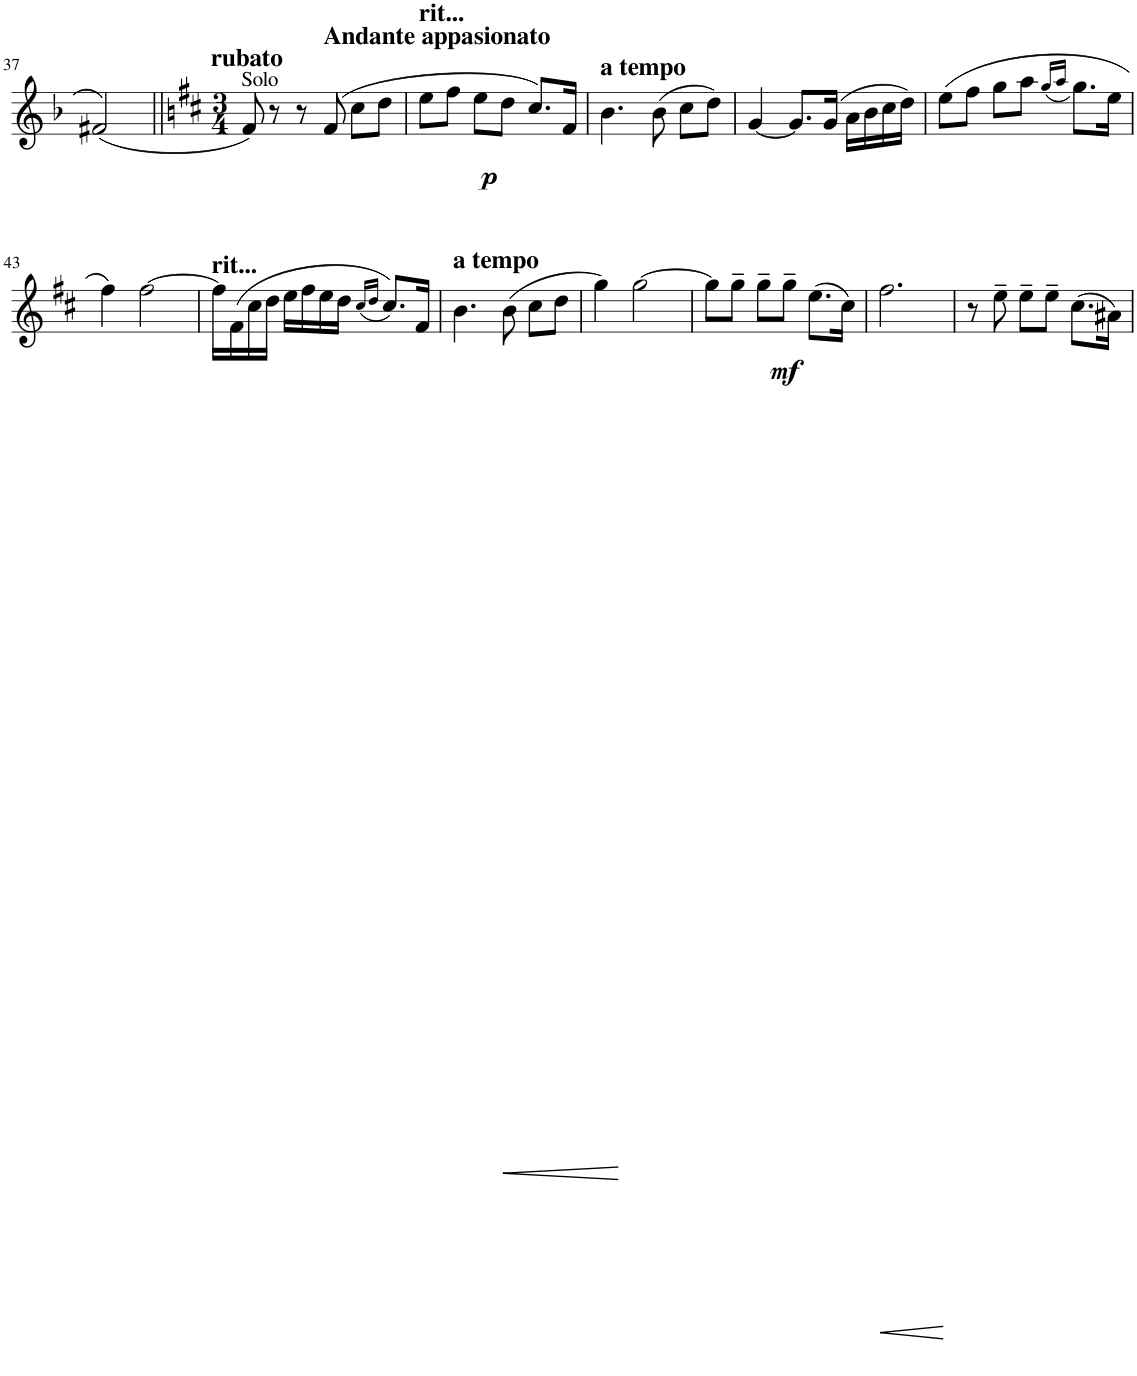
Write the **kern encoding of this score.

**kern	**dynam
*part1	*part1
*staff1	*staff1
*I"Bb Clarinet	*
*I'Cl	*
!!LO:PB:g=z
*clefG2	*
*Trd1c2	*
*k[b-]	*
*M2/4	*
=37	=37
(2f#X/	.
=38||	=38||
*k[f#c#]	*
*M3/4	*
!LO:TX:a:B:t=rubato	!
!LO:TX:a:t=Solo	!
8f#/)	.
8r	.
8r	.
!LO:TX:a:B:t=Andante appasionato	!
!	!LO:DY:b
(8f#/	p
8cc#\L	.
8dd\J	.
=39	=39
!LO:TX:a:B:t=rit...	!
8ee\L	.
8ff#\J	.
8ee\L	.
8dd\J	.
8.cc#/L)	.
16f#/Jk	.
=40	=40
!LO:TX:a:B:t=a tempo	!
4.b\	.
(8b\	.
8cc#\L	.
8dd\J)	.
=41	=41
[4g/	.
8.g/L]	.
(16g/Jk	.
16a\LL	.
16b\	.
16cc#\	.
16dd\JJ)	.
=42	=42
(8ee\L	.
8ff#\J	.
8gg\L	.
8aa\J	.
(16qgg/LL	.
16qaa/JJ	.
8.gg\L)	.
16ee\Jk	.
!!LO:LB:g=z
=43	=43
4ff#\)	.
[2ff#\	.
=44	=44
!LO:TX:a:B:t=rit...	!
16ff#\LL]	.
(16f#\	.
16cc#\	.
16dd\JJ	.
16ee\LL	.
16ff#\	.
16ee\	.
16dd\JJ	.
(16qcc#/LL	.
16qdd/JJ	.
8.cc#/L))	.
16f#/Jk	.
=45	=45
!LO:TX:a:B:t=a tempo	!
4.b\	.
!	!LO:HP:b
(8b\	<
8cc#\L	.
8dd\J	.
.	[
=46	=46
4gg\)	.
[2gg\	.
=47	=47
!	!LO:DY:b
8gg\L]	mf
8gg~\J	.
8gg~\L	.
8gg~\J	.
(8.ee\L	.
16cc#\Jk)	.
=48	=48
!	!LO:HP:b
2.ff#\	<
.	[
=49	=49
8r	.
8ee~\	.
8ee~\L	.
8ee~\J	.
(8.cc#\L	.
16a#X\Jk)	.
=	=
*-	*-
